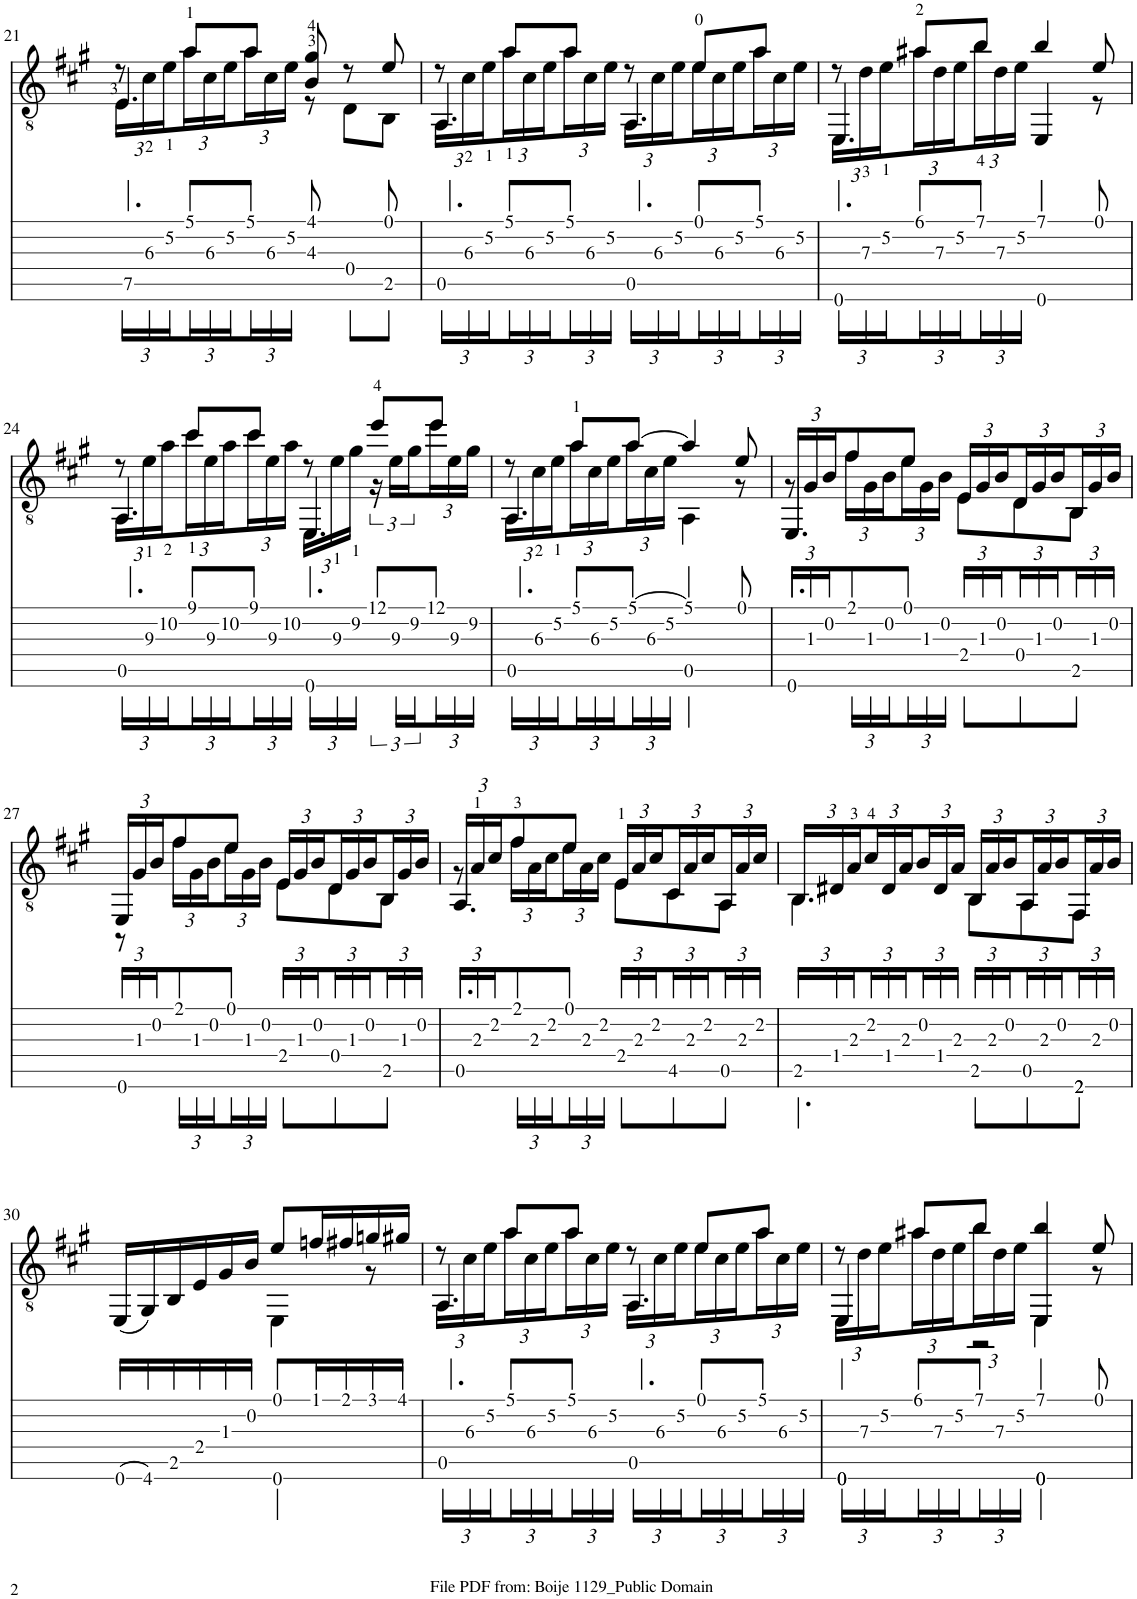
**kern	**kern
*part2	*part1
*staff2	*staff1
*I"Chitarra classica (Intavolatura)	*I"Guitar
!!LO:PB:g=z
*	*clefGv2
*k[f#c#g#]	*k[f#c#g#]
*M6/8	*M6/8
=21	=21
*^	*^
*	*Xbrackettup	*	*Xbrackettup
*	*^	*	*^
8r	24E\LL	4.E/	8r	24E\LL	4.E/
.	24c#\	.	.	24c#\	.
.	24e\	.	.	24e\	.
8a/L	24a\	.	8a/L	24a\	.
.	24c#\	.	.	24c#\	.
.	24e\	.	.	24e\	.
8a/J	24a\	.	8a/J	24a\	.
.	24c#\	.	.	24c#\	.
.	24e\JJ	.	.	24e\JJ	.
8B/ 8g#/	8r	4.ryy	8B/ 8g#/	8r	4.ryy
8r	8D\L	.	8r	8D\L	.
8e/	8BB\J	.	8e/	8BB\J	.
=22	=22	=22	=22	=22	=22
8r	24AA\LL	4.AA/	8r	24AA\LL	4.AA/
.	24c#\	.	.	24c#\	.
.	24e\	.	.	24e\	.
8a/L	24a\	.	8a/L	24a\	.
.	24c#\	.	.	24c#\	.
.	24e\	.	.	24e\	.
8a/J	24a\	.	8a/J	24a\	.
.	24c#\	.	.	24c#\	.
.	24e\JJ	.	.	24e\JJ	.
8r	24AA\LL	4.AA/	8r	24AA\LL	4.AA/
.	24c#\	.	.	24c#\	.
.	24e\	.	.	24e\	.
8e/L	24e\	.	8e/L	24e\	.
.	24c#\	.	.	24c#\	.
.	24e\	.	.	24e\	.
8a/J	24a\	.	8a/J	24a\	.
.	24c#\	.	.	24c#\	.
.	24e\JJ	.	.	24e\JJ	.
=23	=23	=23	=23	=23	=23
8r	24EE\LL	4.EE/	8r	24EE\LL	4.EE/
.	24d\	.	.	24d\	.
.	24e\	.	.	24e\	.
8a#X/L	24a#\	.	8a#X/L	24a#\	.
.	24d\	.	.	24d\	.
.	24e\	.	.	24e\	.
8b/J	24b\	.	8b/J	24b\	.
.	24d\	.	.	24d\	.
.	24e\JJ	.	.	24e\JJ	.
4b/	4.ryy	4EE/	4b/	4.ryy	4EE/
8e/	.	8r	8e/	.	8r
!!LO:LB:g=z	!!	!!
=24	=24	=24	=24	=24	=24
8r	24AA\LL	4.AA/	8r	24AA\LL	4.AA/
.	24e\	.	.	24e\	.
.	24a\	.	.	24a\	.
8cc#/L	24cc#\	.	8cc#/L	24cc#\	.
.	24e\	.	.	24e\	.
.	24a\	.	.	24a\	.
8cc#/J	24cc#\	.	8cc#/J	24cc#\	.
.	24e\	.	.	24e\	.
.	24a\JJ	.	.	24a\JJ	.
8r	24EE\LL	4.EE/	8r	24EE\LL	4.EE/
.	24e\	.	.	24e\	.
.	24g#\JJ	.	.	24g#\JJ	.
*	*brackettup	*	*	*brackettup	*
8ee/L	24r	.	8ee/L	24r	.
.	24e\LL	.	.	24e\LL	.
.	24g#\	.	.	24g#\	.
*	*Xbrackettup	*	*	*Xbrackettup	*
8ee/J	24ee\	.	8ee/J	24ee\	.
.	24e\	.	.	24e\	.
.	24g#\JJ	.	.	24g#\JJ	.
=25	=25	=25	=25	=25	=25
8r	24AA\LL	4.AA/	8r	24AA\LL	4.AA/
.	24c#\	.	.	24c#\	.
.	24e\	.	.	24e\	.
8a/L	24a\	.	8a/L	24a\	.
.	24c#\	.	.	24c#\	.
.	24e\	.	.	24e\	.
[8a/J	24a\	.	[8a/J	24a\	.
.	24c#\	.	.	24c#\	.
.	24e\JJ	.	.	24e\JJ	.
4a/]	4AA\	4.ryy	4a/]	4AA\	4.ryy
8e/	8r	.	8e/	8r	.
=26	=26	=26	=26	=26	=26
24EE/LL	8r	4.EE/	24EE/LL	8r	4.EE/
24G#/	.	.	24G#/	.	.
24B/J	.	.	24B/J	.	.
8f#/	24f#\LL	.	8f#/	24f#\LL	.
.	24G#\	.	.	24G#\	.
.	24B\	.	.	24B\	.
8e/J	24e\	.	8e/J	24e\	.
.	24G#\	.	.	24G#\	.
.	24B\JJ	.	.	24B\JJ	.
24E/LL	8E\L	4.ryy	24E/LL	8E\L	4.ryy
24G#/	.	.	24G#/	.	.
24B/	.	.	24B/	.	.
24D/	8D\	.	24D/	8D\	.
24G#/	.	.	24G#/	.	.
24B/	.	.	24B/	.	.
24BB/	8BB\J	.	24BB/	8BB\J	.
24G#/	.	.	24G#/	.	.
24B/JJ	.	.	24B/JJ	.	.
*	*v	*v	*	*	*
*	*	*	*v	*v
!!LO:LB:g=z
=27	=27	=27	=27
24EE/LL	8r	24EE/LL	8r
24G#/	.	24G#/	.
24B/J	.	24B/J	.
8f#/	24f#\LL	8f#/	24f#\LL
.	24G#\	.	24G#\
.	24B\	.	24B\
8e/J	24e\	8e/J	24e\
.	24G#\	.	24G#\
.	24B\JJ	.	24B\JJ
24E/LL	8E\L	24E/LL	8E\L
24G#/	.	24G#/	.
24B/	.	24B/	.
24D/	8D\	24D/	8D\
24G#/	.	24G#/	.
24B/	.	24B/	.
24BB/	8BB\J	24BB/	8BB\J
24G#/	.	24G#/	.
24B/JJ	.	24B/JJ	.
=28	=28	=28	=28
*	*^	*	*^
24AA/LL	8ryy	4.AA/	24AA/LL	8r	4.AA/
24A/	.	.	24A/	.	.
24c#/J	.	.	24c#/J	.	.
8f#/	24f#\LL	.	8f#/	24f#\LL	.
.	24A\	.	.	24A\	.
.	24c#\	.	.	24c#\	.
8e/J	24e\	.	8e/J	24e\	.
.	24A\	.	.	24A\	.
.	24c#\JJ	.	.	24c#\JJ	.
24E/LL	8E\L	4.ryy	24E/LL	8E\L	4.ryy
24A/	.	.	24A/	.	.
24c#/	.	.	24c#/	.	.
24C#/	8C#\	.	24C#/	8C#\	.
24A/	.	.	24A/	.	.
24c#/	.	.	24c#/	.	.
24AA/	8AA\J	.	24AA/	8AA\J	.
24A/	.	.	24A/	.	.
24c#/JJ	.	.	24c#/JJ	.	.
*	*v	*v	*	*	*
*	*	*	*v	*v
=29	=29	=29	=29
24BB/LL	4.BB\	24BB/LL	4.BB\
24D#X/	.	24D#X/	.
24A/	.	24A/	.
24c#/	.	24c#/	.
24D#/	.	24D#/	.
24A/	.	24A/	.
24B/	.	24B/	.
24D#/	.	24D#/	.
24A/JJ	.	24A/JJ	.
24BB/LL	8BB\L	24BB/LL	8BB\L
24A/	.	24A/	.
24B/	.	24B/	.
24AA/	8AA\	24AA/	8AA\
24A/	.	24A/	.
24B/	.	24B/	.
24FF#/	8FF#\J	24FF#/	8FF#\J
24A/	.	24A/	.
24B/JJ	.	24B/JJ	.
!!LO:LB:g=z	!!
=30	=30	=30	=30
(16EE/LL	4.ryy	(16EE/LL	4.ryy
16GG#/)	.	16GG#/)	.
16BB/	.	16BB/	.
16E/	.	16E/	.
16G#/	.	16G#/	.
16B/JJ	.	16B/JJ	.
8e/L	4EE\	8e/L	4EE\
16fn/L	.	16fn/L	.
16f#X/	.	16f#X/	.
16gn/	8r	16gn/	8r
16g#X/JJ	.	16g#X/JJ	.
=31	=31	=31	=31
*	*^	*	*^
8r	24AA\LL	4.AA/	8r	24AA\LL	4.AA/
.	24c#\	.	.	24c#\	.
.	24e\	.	.	24e\	.
8a/L	24a\	.	8a/L	24a\	.
.	24c#\	.	.	24c#\	.
.	24e\	.	.	24e\	.
8a/J	24a\	.	8a/J	24a\	.
.	24c#\	.	.	24c#\	.
.	24e\JJ	.	.	24e\JJ	.
8r	24AA\LL	4.AA/	8r	24AA\LL	4.AA/
.	24c#\	.	.	24c#\	.
.	24e\	.	.	24e\	.
8e/L	24e\	.	8e/L	24e\	.
.	24c#\	.	.	24c#\	.
.	24e\	.	.	24e\	.
8a/J	24a\	.	8a/J	24a\	.
.	24c#\	.	.	24c#\	.
.	24e\JJ	.	.	24e\JJ	.
=32	=32	=32	=32	=32	=32
8r	24EE\LL	4EE/	8r	24EE\LL	4EE/
.	24d\	.	.	24d\	.
.	24e\	.	.	24e\	.
8a#X/L	24a#\	.	8a#X/L	24a#\	.
.	24d\	.	.	24d\	.
.	24e\	.	.	24e\	.
8b/J	24b\	2r	8b/J	24b\	2r
.	24d\	.	.	24d\	.
.	24e\JJ	.	.	24e\JJ	.
4EE/ 4b/	4EE\	.	4EE/ 4b/	4EE\	.
8e/	8r	.	8e/	8r	.
*v	*v	*v	*	*	*
*	*v	*v	*v
=	=
*-	*-
